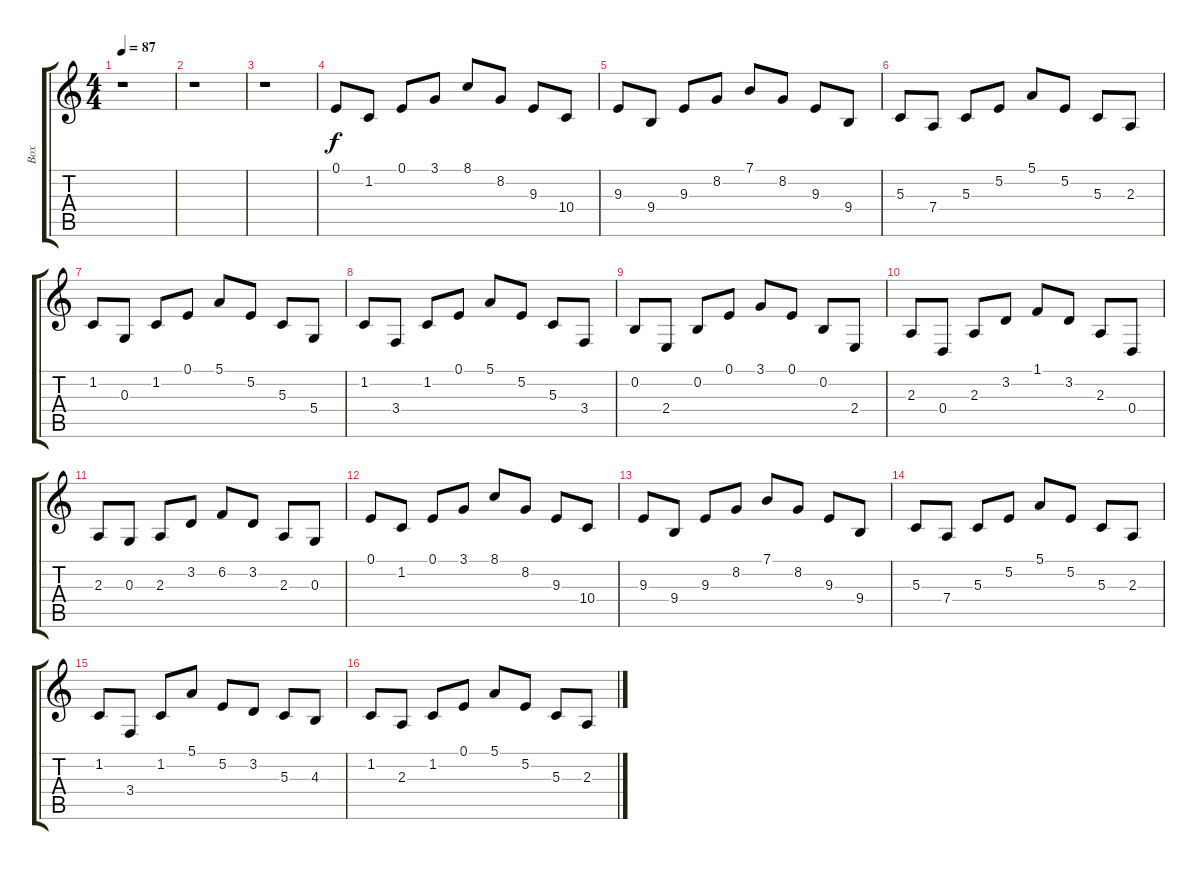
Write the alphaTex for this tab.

\track ("Box" "Box") {instrument musicbox}
\staff {score tabs}
\tuning (E4 B3 G3 D3 A2 E2) {hide}
\ts (4 4)
\tempo 87
\clef g2
\ks c
r.1{dy f} |
r.1 |
r.1 |
0.1.8 1.2.8 0.1.8 3.1.8 8.1.8 8.2.8 9.3.8 10.4.8 |
9.3.8 9.4.8 9.3.8 8.2.8 7.1.8 8.2.8 9.3.8 9.4.8 |
5.3.8 7.4.8 5.3.8 5.2.8 5.1.8 5.2.8 5.3.8 2.3.8 |
1.2.8 0.3.8 1.2.8 0.1.8 5.1.8 5.2.8 5.3.8 5.4.8 |
1.2.8 3.4.8 1.2.8 0.1.8 5.1.8 5.2.8 5.3.8 3.4.8 |
0.2.8 2.4.8 0.2.8 0.1.8 3.1.8 0.1.8 0.2.8 2.4.8 |
2.3.8 0.4.8 2.3.8 3.2.8 1.1.8 3.2.8 2.3.8 0.4.8 |
2.3.8 0.3.8 2.3.8 3.2.8 6.2.8 3.2.8 2.3.8 0.3.8 |
0.1.8 1.2.8 0.1.8 3.1.8 8.1.8 8.2.8 9.3.8 10.4.8 |
9.3.8 9.4.8 9.3.8 8.2.8 7.1.8 8.2.8 9.3.8 9.4.8 |
5.3.8 7.4.8 5.3.8 5.2.8 5.1.8 5.2.8 5.3.8 2.3.8 |
1.2.8 3.4.8 1.2.8 5.1.8 5.2.8 3.2.8 5.3.8 4.3.8 |
1.2.8 2.3.8 1.2.8 0.1.8 5.1.8 5.2.8 5.3.8 2.3.8
